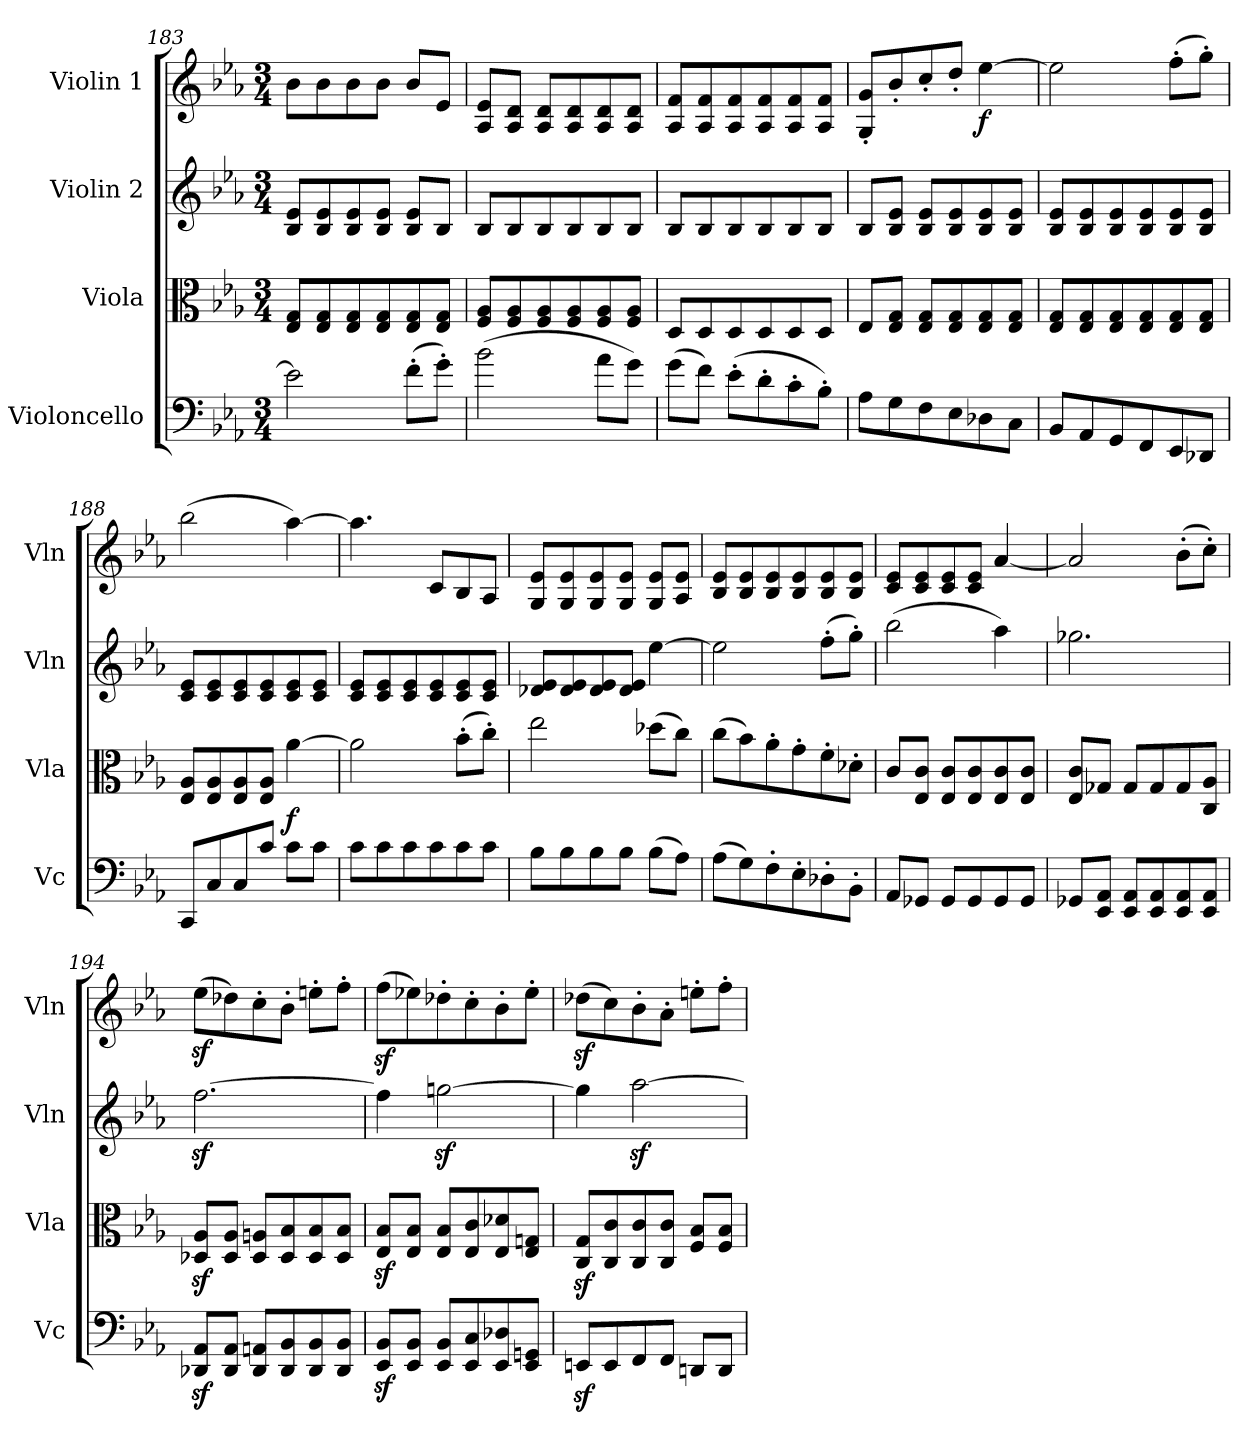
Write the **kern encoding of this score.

**kern	**kern	**dynam	**kern	**kern	**dynam
*part4	*part3	*part3	*part2	*part1	*part1
*staff4	*staff3	*staff3	*staff2	*staff1	*staff1
*I"Violoncello	*I"Viola	*	*I"Violin 2	*I"Violin 1	*
*I'Vc	*I'Vla	*	*I'Vln	*I'Vln	*
*clefF4	*clefC3	*	*clefG2	*clefG2	*
*k[b-e-a-]	*k[b-e-a-]	*	*k[b-e-a-]	*k[b-e-a-]	*
*M3/4	*M3/4	*	*M3/4	*M3/4	*
=183	=183	=183	=183	=183	=183
2e-\]	8E-/ 8G/L	.	8B-/ 8e-/L	8b-\L	.
.	8E-/ 8G/	.	8B-/ 8e-/	8b-\	.
.	8E-/ 8G/	.	8B-/ 8e-/	8b-\	.
.	8E-/ 8G/	.	8B-/ 8e-/J	8b-\J	.
(8f'\L	8E-/ 8G/	.	8B-/ 8e-/L	8b-/L	.
8g'\J)	8E-/ 8G/J	.	8B-/J	8e-/J	.
=184	=184	=184	=184	=184	=184
(2b-\	8F/ 8A-/L	.	8B-/L	8A-/ 8e-/L	.
.	8F/ 8A-/	.	8B-/	8A-/ 8d/J	.
.	8F/ 8A-/	.	8B-/	8A-/ 8d/L	.
.	8F/ 8A-/	.	8B-/	8A-/ 8d/	.
8a-\L	8F/ 8A-/	.	8B-/	8A-/ 8d/	.
8g\J)	8F/ 8A-/J	.	8B-/J	8A-/ 8d/J	.
=185	=185	=185	=185	=185	=185
(8g\L	8D/L	.	8B-/L	8A-/ 8f/L	.
8f\J)	8D/	.	8B-/	8A-/ 8f/	.
(8e-'\L	8D/	.	8B-/	8A-/ 8f/	.
8d'\	8D/	.	8B-/	8A-/ 8f/	.
8c'\	8D/	.	8B-/	8A-/ 8f/	.
8B-'\J)	8D/J	.	8B-/J	8A-/ 8f/J	.
!!LO:LB:g=z
=186	=186	=186	=186	=186	=186
8A-\L	8E-/L	.	8B-/L	8G/' 8g/'L	.
8G\	8E-/ 8G/J	.	8B-/ 8e-/J	8b-'/	.
8F\	8E-/ 8G/L	.	8B-/ 8e-/L	8cc'/	.
8E-\	8E-/ 8G/	.	8B-/ 8e-/	8dd'/J	.
!	!	!	!	!	!LO:DY:b
8D-X\	8E-/ 8G/	.	8B-/ 8e-/	[4ee-\	f
8C\J	8E-/ 8G/J	.	8B-/ 8e-/J	.	.
=187	=187	=187	=187	=187	=187
8BB-/L	8E-/ 8G/L	.	8B-/ 8e-/L	2ee-\]	.
8AA-/	8E-/ 8G/	.	8B-/ 8e-/	.	.
8GG/	8E-/ 8G/	.	8B-/ 8e-/	.	.
8FF/	8E-/ 8G/	.	8B-/ 8e-/	.	.
8EE-/	8E-/ 8G/	.	8B-/ 8e-/	(8ff'\L	.
8DD-X/J	8E-/ 8G/J	.	8B-/ 8e-/J	8gg'\J)	.
!!LO:PB:g=z
=188	=188	=188	=188	=188	=188
8CC/L	8E-/ 8A-/L	.	8c/ 8e-/L	(2bb-\	.
8C/	8E-/ 8A-/	.	8c/ 8e-/	.	.
8C/	8E-/ 8A-/	.	8c/ 8e-/	.	.
8c/J	8E-/ 8A-/J	.	8c/ 8e-/	.	.
!	!	!LO:DY:b	!	!	!
8c\L	[4a-\	f	8c/ 8e-/	[4aa-\)	.
8c\J	.	.	8c/ 8e-/J	.	.
=189	=189	=189	=189	=189	=189
8c\L	2a-\]	.	8c/ 8e-/L	4.aa-\]	.
8c\	.	.	8c/ 8e-/	.	.
8c\	.	.	8c/ 8e-/	.	.
8c\	.	.	8c/ 8e-/	8c/L	.
8c\	(8b-'\L	.	8c/ 8e-/	8B-/	.
8c\J	8cc'\J)	.	8c/ 8e-/J	8A-/J	.
=190	=190	=190	=190	=190	=190
8B-\L	2ee-\	.	8d-X/ 8e-/L	8G/ 8e-/L	.
8B-\	.	.	8d-/ 8e-/	8G/ 8e-/	.
8B-\	.	.	8d-/ 8e-/	8G/ 8e-/	.
8B-\J	.	.	8d-/ 8e-/J	8G/ 8e-/J	.
(8B-\L	(8dd-X\L	.	[4ee-\	8G/ 8e-/L	.
8A-\J)	8cc\J)	.	.	8A-/ 8e-/J	.
=191	=191	=191	=191	=191	=191
(8A-\L	(8cc\L	.	2ee-\]	8B-/ 8e-/L	.
8G\)	8b-\)	.	.	8B-/ 8e-/	.
8F'\	8a-'\	.	.	8B-/ 8e-/	.
8E-'\	8g'\	.	.	8B-/ 8e-/	.
8D-X'\	8f'\	.	(8ff'\L	8B-/ 8e-/	.
8BB-'\J	8d-X'\J	.	8gg'\J)	8B-/ 8e-/J	.
=192	=192	=192	=192	=192	=192
8AA-/L	8c/L	.	(2bb-\	8c/ 8e-/L	.
8GG-X/J	8E-/ 8c/J	.	.	8c/ 8e-/	.
8GG-/L	8E-/ 8c/L	.	.	8c/ 8e-/	.
8GG-/	8E-/ 8c/	.	.	8c/ 8e-/J	.
8GG-/	8E-/ 8c/	.	4aa-\)	[4a-/	.
8GG-/J	8E-/ 8c/J	.	.	.	.
=193	=193	=193	=193	=193	=193
8GG-X/L	8E-/ 8c/L	.	2.gg-X\	2a-/]	.
8EE-/ 8AA-/J	8G-X/J	.	.	.	.
8EE-/ 8AA-/L	8G-/L	.	.	.	.
8EE-/ 8AA-/	8G-/	.	.	.	.
8EE-/ 8AA-/	8G-/	.	.	(8b-'\L	.
8EE-/ 8AA-/J	8C/ 8A-/J	.	.	8cc'\J)	.
=194	=194	=194	=194	=194	=194
8DD-X/z< 8AA-/z<L	8D-X/z< 8A-/z<L	.	[2.ffz<\	(8ee-z<\L	.
8DD-/ 8AA-/J	8D-/ 8A-/J	.	.	8dd-X\)	.
8DD-/ 8AAn/L	8D-/ 8An/L	.	.	8cc'\	.
8DD-/ 8BB-/	8D-/ 8B-/	.	.	8b-'\J	.
8DD-/ 8BB-/	8D-/ 8B-/	.	.	8een'\L	.
8DD-/ 8BB-/J	8D-/ 8B-/J	.	.	8ff'\J	.
!!LO:LB:g=z
=195	=195	=195	=195	=195	=195
8EE-/z< 8BB-/z<L	8E-/z< 8B-/z<L	.	4ff\]	(8ffz<\L	.
8EE-/ 8BB-/J	8E-/ 8B-/J	.	.	8ee-X\)	.
8EE-/ 8BB-/L	8E-/ 8B-/L	.	[2ggnz<\	8dd-X'\	.
8EE-/ 8C/	8E-/ 8c/	.	.	8cc'\	.
8EE-/ 8D-X/	8E-/ 8d-X/	.	.	8b-'\	.
8EE-/ 8GGn/J	8E-/ 8Gn/J	.	.	8ee-'\J	.
=196	=196	=196	=196	=196	=196
8EEnz</L	8C/z< 8G/z<L	.	4gg\]	(8dd-Xz<\L	.
8EE/	8C/ 8c/	.	.	8cc\)	.
8FF/	8C/ 8c/	.	[2aa-z<\	8b-'\	.
8FF/J	8C/ 8c/J	.	.	8a-'\J	.
8DDn/L	8F/ 8B-/L	.	.	8een'\L	.
8DD/J	8F/ 8B-/J	.	.	8ff'\J	.
=	=	=	=	=	=
*-	*-	*-	*-	*-	*-
